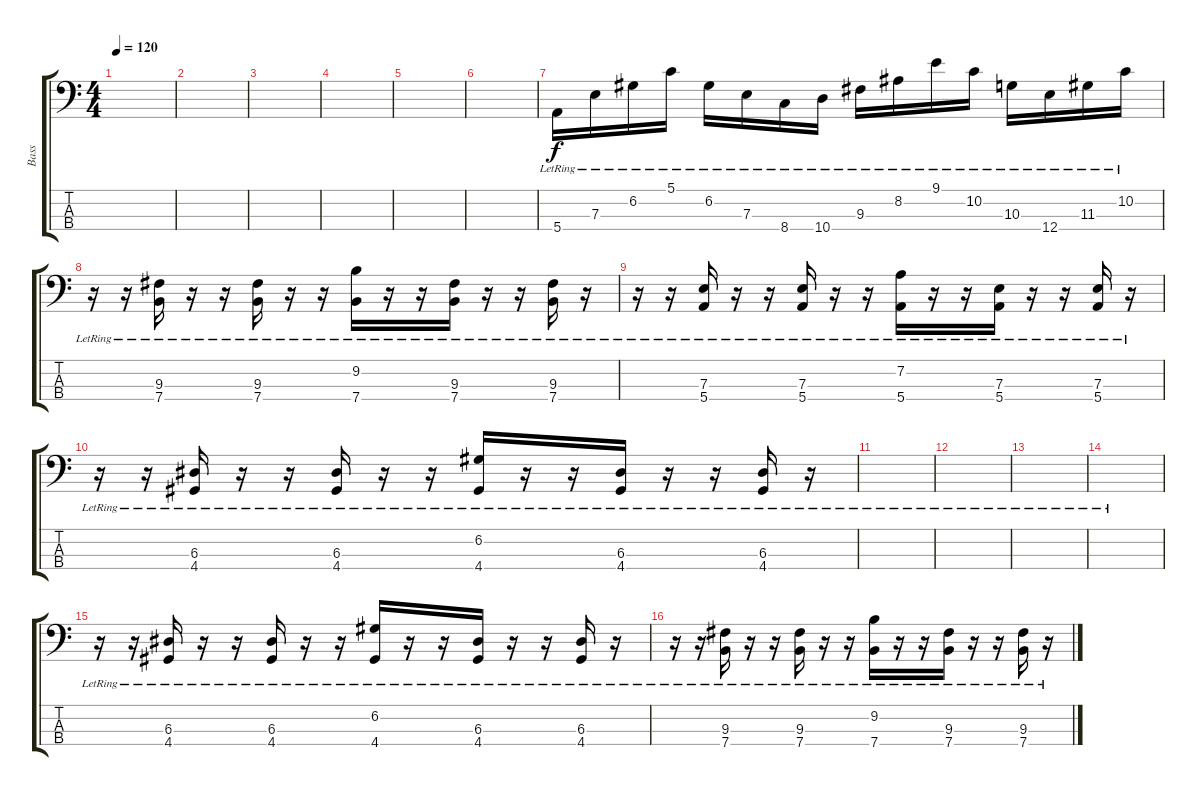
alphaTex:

\track ("Bass" "Bass") {instrument slapbass1}
\staff {score tabs}
\tuning (G2 D2 A1 E1) {hide}
\ts (4 4)
\tempo 120
\clef f4
\ks c
|
|
|
|
|
|
5.4{lr}.16 7.3{lr}.16 6.2{lr}.16 5.1{lr}.16 6.2{lr}.16 7.3{lr}.16 8.4{lr}.16 10.4{lr}.16 9.3{lr}.16 8.2{lr}.16 9.1{lr}.16 10.2{lr}.16 10.3{lr}.16 12.4{lr}.16 11.3{lr}.16 10.2{lr}.16 |
r.16 r.16 (9.3{lr} 7.4{lr}).16 r.16 r.16 (9.3{lr} 7.4{lr}).16 r.16 r.16 (9.2{lr} 7.4{lr}).16 r.16 r.16 (9.3{lr} 7.4{lr}).16 r.16 r.16 (9.3{lr} 7.4{lr}).16 r.16 |
r.16 r.16 (7.3{lr} 5.4{lr}).16 r.16 r.16 (7.3{lr} 5.4{lr}).16 r.16 r.16 (7.2{lr} 5.4{lr}).16 r.16 r.16 (7.3{lr} 5.4{lr}).16 r.16 r.16 (7.3{lr} 5.4{lr}).16 r.16 |
r.16 r.16 (6.3{lr} 4.4{lr}).16 r.16 r.16 (6.3{lr} 4.4{lr}).16 r.16 r.16 (6.2{lr} 4.4{lr}).16 r.16 r.16 (6.3{lr} 4.4{lr}).16 r.16 r.16 (6.3{lr} 4.4{lr}).16 r.16 |
|
|
|
|
r.16 r.16 (6.3{lr} 4.4{lr}).16 r.16 r.16 (6.3{lr} 4.4{lr}).16 r.16 r.16 (6.2{lr} 4.4{lr}).16 r.16 r.16 (6.3{lr} 4.4{lr}).16 r.16 r.16 (6.3{lr} 4.4{lr}).16 r.16 |
r.16 r.16 (9.3{lr} 7.4{lr}).16 r.16 r.16 (9.3{lr} 7.4{lr}).16 r.16 r.16 (9.2{lr} 7.4{lr}).16 r.16 r.16 (9.3{lr} 7.4{lr}).16 r.16 r.16 (9.3{lr} 7.4{lr}).16 r.16
